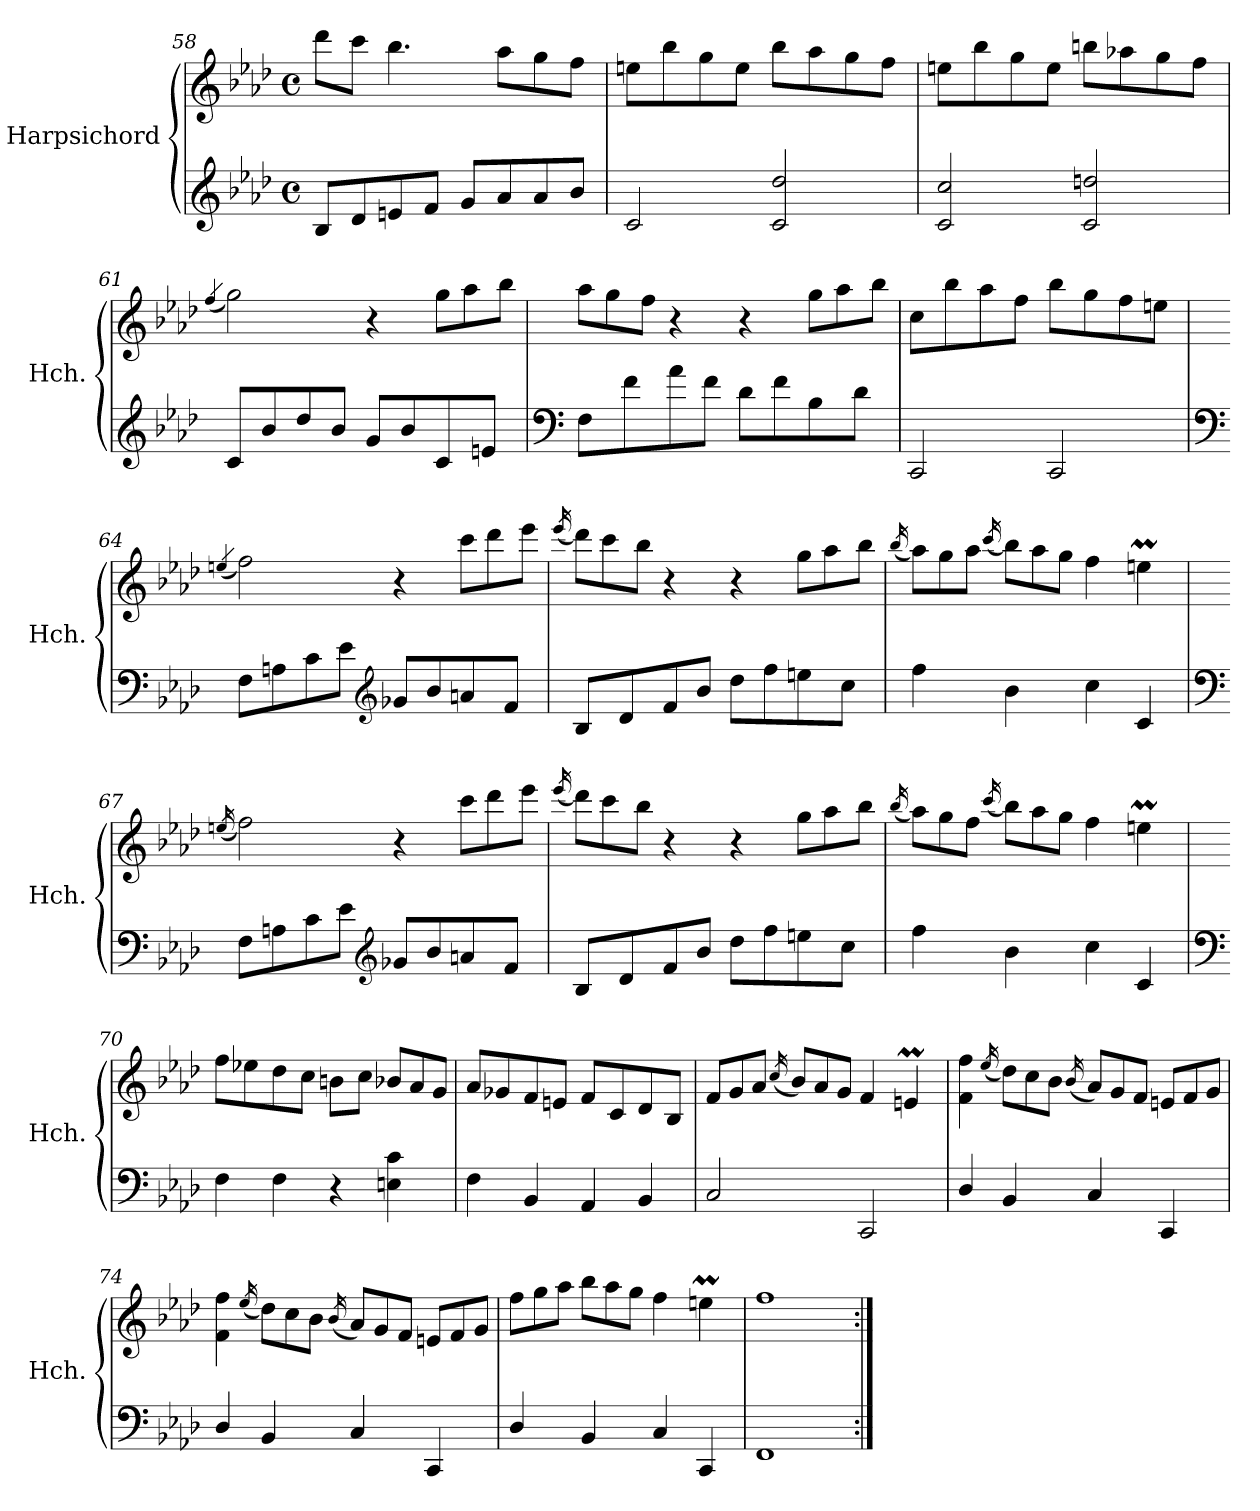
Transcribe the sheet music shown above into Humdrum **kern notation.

**kern	**kern
*part1	*part1
*staff2	*staff1
*I"Harpsichord	*
*I'Hch.	*
!!LO:LB:g=z
*clefG2	*clefG2
*k[b-e-a-d-]	*k[b-e-a-d-]
*M4/4	*M4/4
*met(c)	*met(c)
=58	=58
8B-/L	8ddd-\L
8d-/	8ccc\J
8en/	4.bb-\
8f/J	.
8g/L	.
8a-/	8aa-\L
8a-/	8gg\
8b-/J	8ff\J
=59	=59
2c/	8een\L
.	8bb-\
.	8gg\
.	8ee\J
2c/ 2dd-/	8bb-\L
.	8aa-\
.	8gg\
.	8ff\J
=60	=60
2c/ 2cc/	8een\L
.	8bb-\
.	8gg\
.	8ee\J
2c/ 2ddn/	8bbn\L
.	8aa-X\
.	8gg\
.	8ff\J
=61	=61
.	(<4qff/
8c/L	2gg\)
8b-/	.
8dd-/	.
8b-/J	.
8g/L	4r
8b-/	.
*	*Xtuplet
8c/	12gg\L
.	12aa-\
8en/J	.
.	12bb-\J
!!LO:LB:g=z
=62	=62
*clefF4	*
8F\L	12aa-\L
.	12gg\
8f\	.
.	12ff\J
8a-\	4r
8f\J	.
8d-\L	4r
8f\	.
8B-\	12gg\L
.	12aa-\
8d-\J	.
.	12bb-\J
=63	=63
2CC/	8cc\L
.	8bb-\
.	8aa-\
.	8ff\J
2CC/	8bb-\L
.	8gg\
.	8ff\
.	8een\J
=64	=64
*clefF4	*
.	(<4qeen/
8F\L	2ff\)
8An\	.
8c\	.
8e-\J	.
*clefG2	*
8g-X/L	4r
8b-/	.
8an/	12ccc\L
.	12ddd-\
8f/J	.
.	12eee-\J
!!LO:LB:g=z
=65	=65
.	(<16qeee-/
8B-/L	12ddd-\L)
.	12ccc\
8d-/	.
.	12bb-\J
8f/	4r
8b-/J	.
8dd-\L	4r
8ff\	.
8een\	12gg\L
.	12aa-\
8cc\J	.
.	12bb-\J
=66	=66
.	(<16qbb-/
4ff\	12aa-\L)
.	12gg\
.	12aa-\J
.	(<16qccc/
4b-\	12bb-\L)
.	12aa-\
.	12gg\J
4cc\	4ff\
4c/	4eenm\
=67	=67
*clefF4	*
.	(<16qeen/
8F\L	2ff\)
8An\	.
8c\	.
8e-\J	.
*clefG2	*
8g-X/L	4r
8b-/	.
8an/	12ccc\L
.	12ddd-\
8f/J	.
.	12eee-\J
=68	=68
.	(<16qeee-/
8B-/L	12ddd-\L)
.	12ccc\
8d-/	.
.	12bb-\J
8f/	4r
8b-/J	.
8dd-\L	4r
8ff\	.
8een\	12gg\L
.	12aa-\
8cc\J	.
.	12bb-\J
!!LO:LB:g=z
=69	=69
.	(<16qbb-/
4ff\	12aa-\L)
.	12gg\
.	12ff\J
.	(<16qccc/
4b-\	12bb-\L)
.	12aa-\
.	12gg\J
4cc\	4ff\
4c/	4eenm\
=70	=70
*clefF4	*
4F\	8ff\L
.	8ee-X\
4F\	8dd-\
.	8cc\J
4r	8bn\L
.	8cc\J
4En\ 4c\	12b-X/L
.	12a-/
.	12g/J
=71	=71
4F\	8a-/L
.	8g-X/
4BB-/	8f/
.	8en/J
4AA-/	8f/L
.	8c/
4BB-/	8d-/
.	8B-/J
=72	=72
2C/	12f/L
.	12g/
.	12a-/J
.	(<16qcc/
.	12b-/L)
.	12a-/
.	12g/J
2CC/	4f/
.	4enm/
!!LO:LB:g=z
=73	=73
4D-/	4f\ 4ff\
.	(<16qee-/
4BB-/	12dd-\L)
.	12cc\
.	12b-\J
.	(<16qb-/
4C/	12a-/L)
.	12g/
.	12f/J
4CC/	12en/L
.	12f/
.	12g/J
=74	=74
4D-/	4f\ 4ff\
.	(<16qee-/
4BB-/	12dd-\L)
.	12cc\
.	12b-\J
.	(<16qb-/
4C/	12a-/L)
.	12g/
.	12f/J
4CC/	12en/L
.	12f/
.	12g/J
=75	=75
4D-/	12ff\L
.	12gg\
.	12aa-\J
4BB-/	12bb-\L
.	12aa-\
.	12gg\J
4C/	4ff\
4CC/	4eenm\
=76	=76
1FF	1ff
=:|!	=:|!
*-	*-
